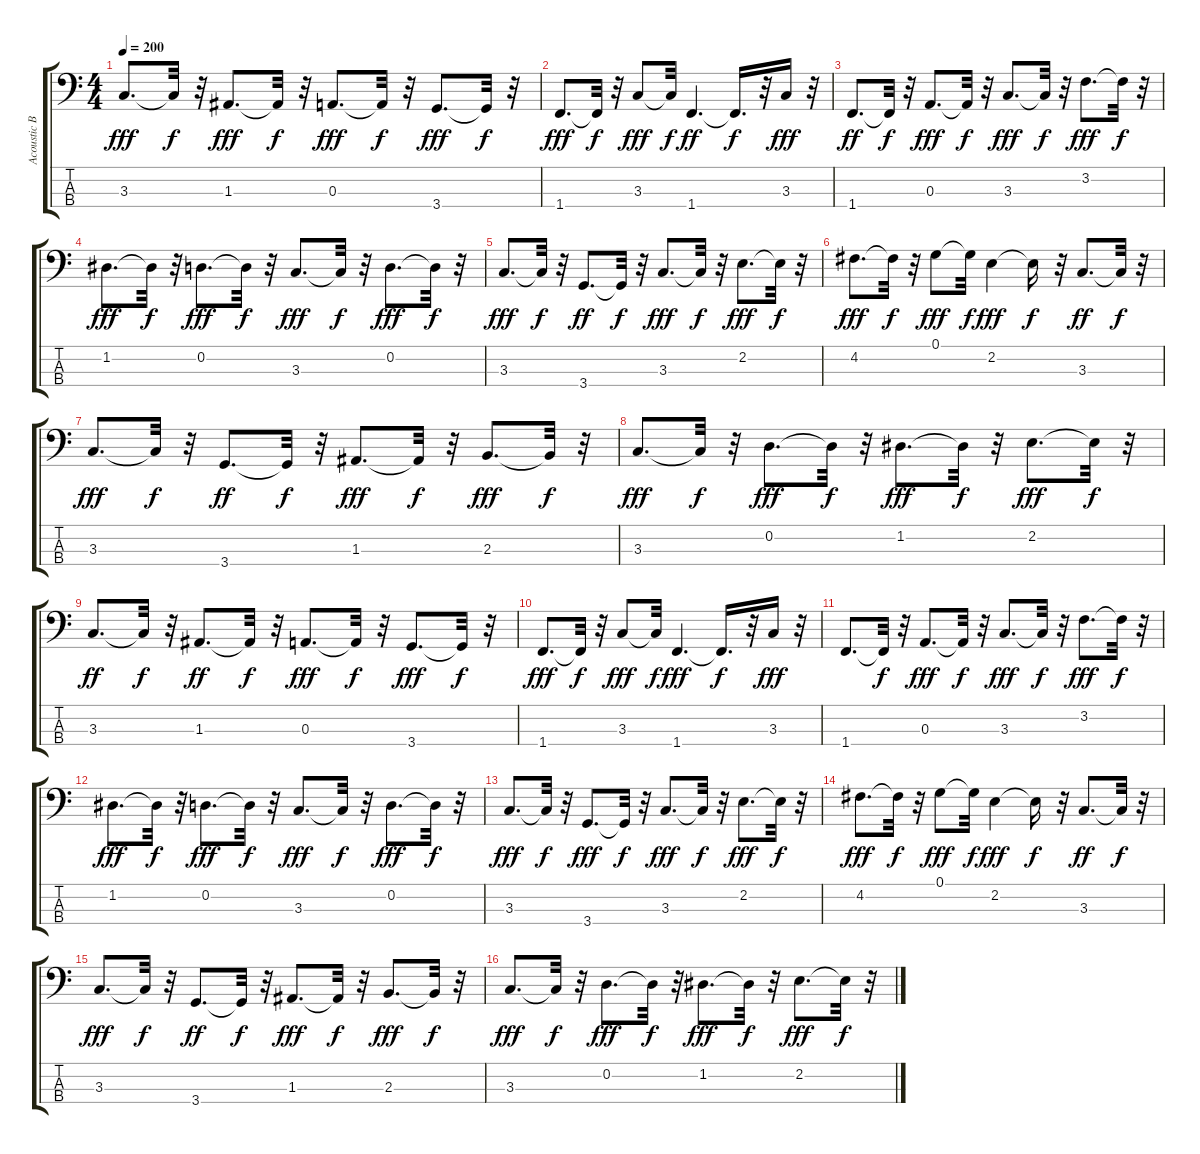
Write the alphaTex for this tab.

\track ("Acoustic Bass" "Acoustic B") {instrument acousticbass}
\staff {score tabs}
\tuning (G2 D2 A1 E1) {hide}
\ts (4 4)
\tempo 200
\clef f4
\ks c
3.3.8{d dy fff} 3.3{t}.32{dy f} r.32 1.3.8{d dy fff} 1.3{t}.32{dy f} r.32 0.3.8{d dy fff} 0.3{t}.32{dy f} r.32 3.4.8{d dy fff} 3.4{t}.32{dy f} r.32 |
1.4.8{d dy fff} 1.4{t}.32{dy f} r.32 3.3.8{dy fff} 3.3{t}.32{dy f} 1.4.4{d dy ff} 1.4{t}.16{d dy f} r.32 3.3.16{dy fff} r.32 |
1.4.8{d dy ff} 1.4{t}.32{dy f} r.32 0.3.8{d dy fff} 0.3{t}.32{dy f} r.32 3.3.8{d dy fff} 3.3{t}.32{dy f} r.32 3.2.8{d dy fff} 3.2{t}.32{dy f} r.32 |
1.2.8{d dy fff} 1.2{t}.32{dy f} r.32 0.2.8{d dy fff} 0.2{t}.32{dy f} r.32 3.3.8{d dy fff} 3.3{t}.32{dy f} r.32 0.2.8{d dy fff} 0.2{t}.32{dy f} r.32 |
3.3.8{d dy fff} 3.3{t}.32{dy f} r.32 3.4.8{d dy ff} 3.4{t}.32{dy f} r.32 3.3.8{d dy fff} 3.3{t}.32{dy f} r.32 2.2.8{d dy fff} 2.2{t}.32{dy f} r.32 |
4.2.8{d dy fff} 4.2{t}.32{dy f} r.32 0.1.8{dy fff} 0.1{t}.32{dy f} 2.2.4{dy fff} 2.2{t}.16{dy f} r.32 3.3.8{d dy ff} 3.3{t}.32{dy f} r.32 |
3.3.8{d dy fff} 3.3{t}.32{dy f} r.32 3.4.8{d dy ff} 3.4{t}.32{dy f} r.32 1.3.8{d dy fff} 1.3{t}.32{dy f} r.32 2.3.8{d dy fff} 2.3{t}.32{dy f} r.32 |
3.3.8{d dy fff} 3.3{t}.32{dy f} r.32 0.2.8{d dy fff} 0.2{t}.32{dy f} r.32 1.2.8{d dy fff} 1.2{t}.32{dy f} r.32 2.2.8{d dy fff} 2.2{t}.32{dy f} r.32 |
3.3.8{d dy ff} 3.3{t}.32{dy f} r.32 1.3.8{d dy ff} 1.3{t}.32{dy f} r.32 0.3.8{d dy fff} 0.3{t}.32{dy f} r.32 3.4.8{d dy fff} 3.4{t}.32{dy f} r.32 |
1.4.8{d dy fff} 1.4{t}.32{dy f} r.32 3.3.8{dy fff} 3.3{t}.32{dy f} 1.4.4{d dy fff} 1.4{t}.16{d dy f} r.32 3.3.16{dy fff} r.32 |
1.4.8{d} 1.4{t}.32{dy f} r.32 0.3.8{d dy fff} 0.3{t}.32{dy f} r.32 3.3.8{d dy fff} 3.3{t}.32{dy f} r.32 3.2.8{d dy fff} 3.2{t}.32{dy f} r.32 |
1.2.8{d dy fff} 1.2{t}.32{dy f} r.32 0.2.8{d dy fff} 0.2{t}.32{dy f} r.32 3.3.8{d dy fff} 3.3{t}.32{dy f} r.32 0.2.8{d dy fff} 0.2{t}.32{dy f} r.32 |
3.3.8{d dy fff} 3.3{t}.32{dy f} r.32 3.4.8{d dy fff} 3.4{t}.32{dy f} r.32 3.3.8{d dy fff} 3.3{t}.32{dy f} r.32 2.2.8{d dy fff} 2.2{t}.32{dy f} r.32 |
4.2.8{d dy fff} 4.2{t}.32{dy f} r.32 0.1.8{dy fff} 0.1{t}.32{dy f} 2.2.4{dy fff} 2.2{t}.16{dy f} r.32 3.3.8{d dy ff} 3.3{t}.32{dy f} r.32 |
3.3.8{d dy fff} 3.3{t}.32{dy f} r.32 3.4.8{d dy ff} 3.4{t}.32{dy f} r.32 1.3.8{d dy fff} 1.3{t}.32{dy f} r.32 2.3.8{d dy fff} 2.3{t}.32{dy f} r.32 |
3.3.8{d dy fff} 3.3{t}.32{dy f} r.32 0.2.8{d dy fff} 0.2{t}.32{dy f} r.32 1.2.8{d dy fff} 1.2{t}.32{dy f} r.32 2.2.8{d dy fff} 2.2{t}.32{dy f} r.32
